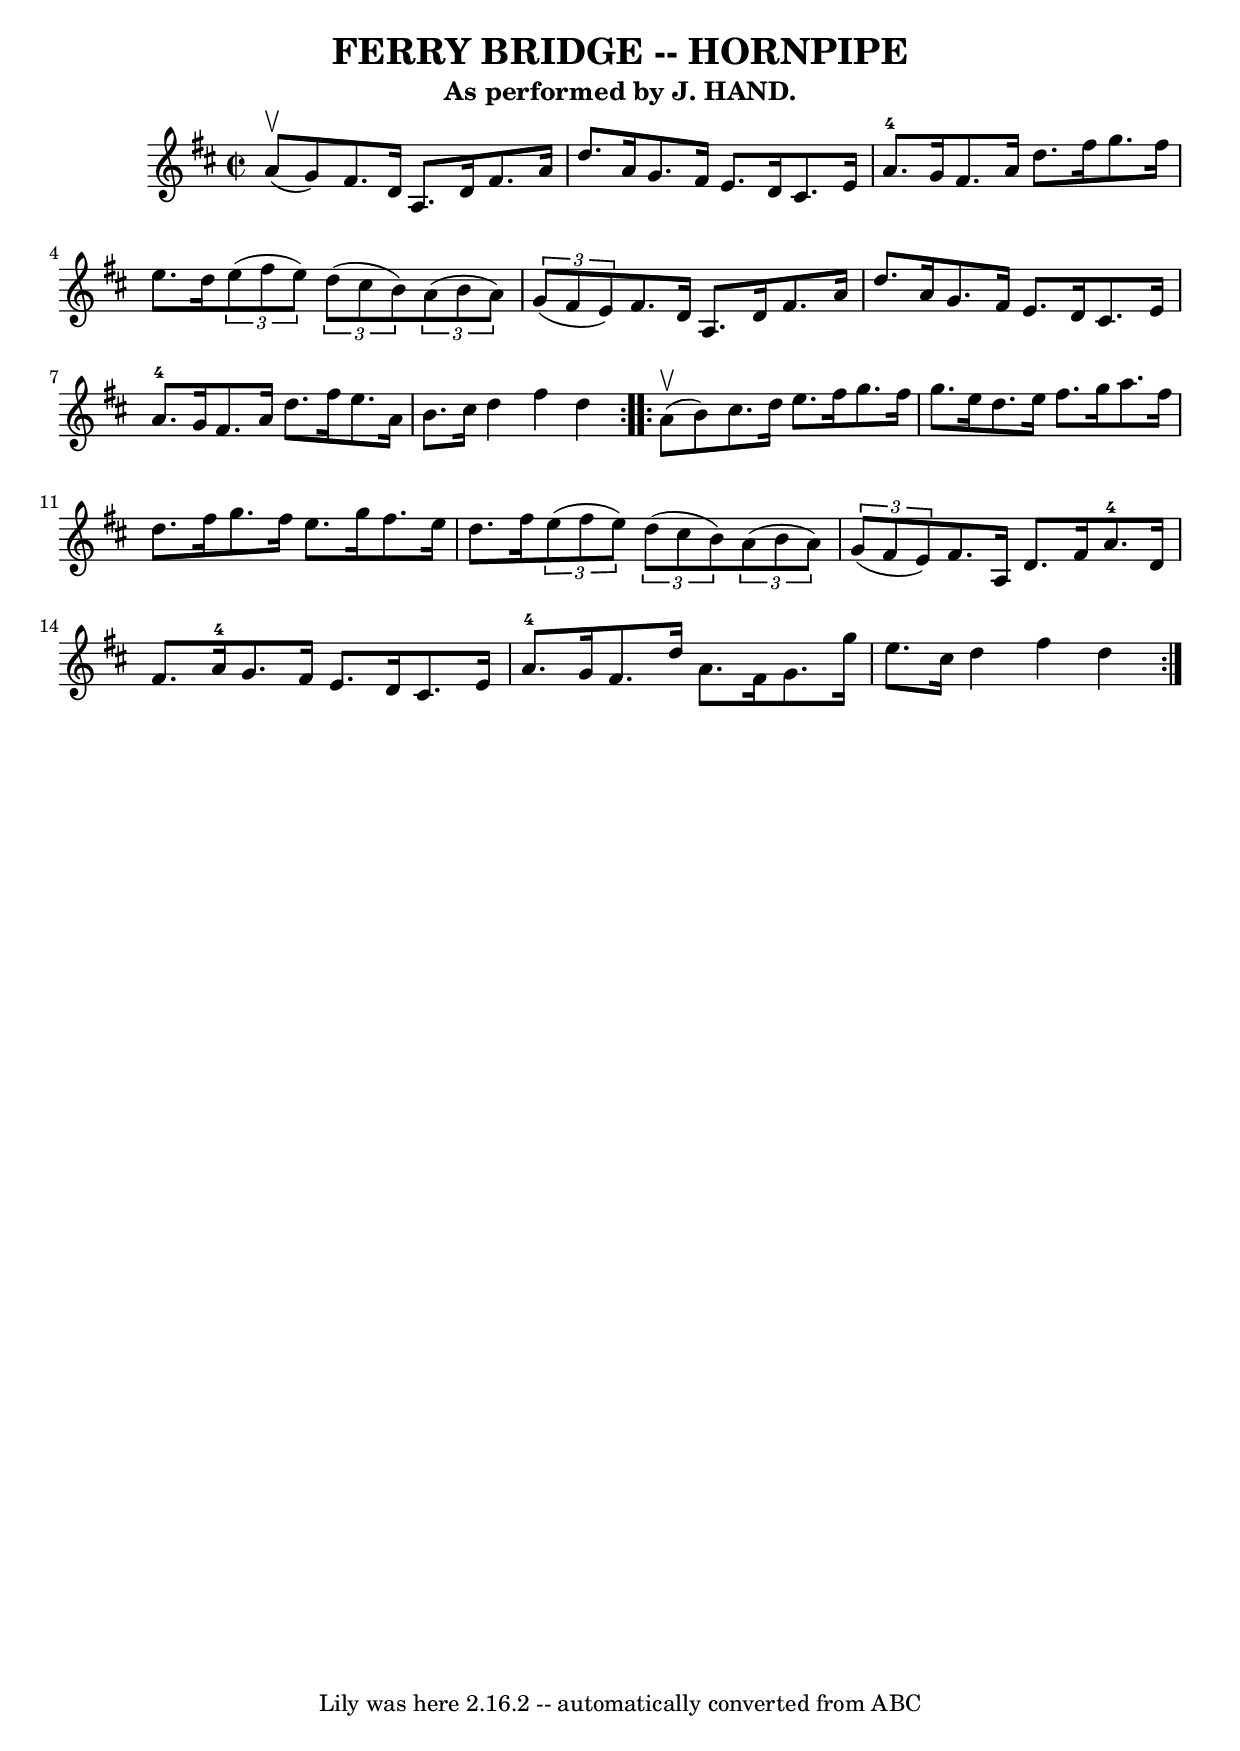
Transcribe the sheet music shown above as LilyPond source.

\version "2.16.2"
\include "Mammoth.ily"
\header {
  %% book = "Ryan's Mammoth Collection of Fiddle Tunes"
  crossRefNumber = "1"
  footnotes = "\\\\(Can be used as a Clog.)"
  subtitle = "As performed by J. HAND."
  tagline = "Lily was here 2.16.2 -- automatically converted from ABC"
  title = "FERRY BRIDGE -- HORNPIPE"

}
voicedefault =  {



  \repeat volta 2 {

    \override Staff.TimeSignature #'style = #'C
    \time 2/2 
    \key d \major
 a'8 (^\upbow g'8)   |
    fis'8.    
    d'16 a8. d'16 fis'8. a'16 d''8. a'16    |
    g'8.    
    fis'16 e'8. d'16 cis'8. e'16 a'8.-4 g'16    |
    
    fis'8. a'16 d''8. fis''16 g''8. fis''16 e''8. d''16    
    |
    \times 2/3 { e''8 (fis''8 e''8) 
	       }   \times 2/3 { d''8 (
				cis''8 b'8) 
			      }   \times 2/3 { a'8 (b'8 a'8) 
					     }   \times 2/3 {  
					       g'8 (fis'8 e'8) 
					     }   |
    fis'8. d'16 a8. d'16    
    fis'8. a'16 d''8. a'16    |
    g'8. fis'16 e'8. d'16    
    cis'8. e'16 a'8.-4 g'16    |
    fis'8. a'16 d''8.    
    fis''16 e''8. a'16 b'8. cis''16    |
    d''4 fis''4    
    d''4    
  }     
  \repeat volta 2 {
    a'8 (^\upbow b'8)   |
    
    cis''8. d''16 e''8. fis''16 g''8. fis''16 g''8. e''16    
    |
    d''8. e''16 fis''8. g''16 a''8. fis''16 d''8.    
    fis''16    |
    g''8. fis''16 e''8. g''16 fis''8. e''16    
    d''8. fis''16    |
    \times 2/3 { e''8 (fis''8 e''8) 
	       }   
    \times 2/3 { d''8 (cis''8 b'8) 
	       }   \times 2/3 { a'8 (b'8 a'8 
				) 
			      }   \times 2/3 { g'8 (fis'8 e'8) 
					     }   |
    fis'8. a16  
    d'8. fis'16 a'8.-4 d'16 fis'8. a'16-4   |
    g'8. 
    fis'16 e'8. d'16 cis'8. e'16 a'8.-4 g'16    |
    
    fis'8. d''16 a'8. fis'16 g'8. g''16 e''8. cis''16    
    |
    d''4 fis''4 d''4    
  }   

}

\score{
  <<

    \context Staff="default"
    {
      \voicedefault 
      
    }

  >>
  \layout {
    
  }
  \midi {
  }

}
